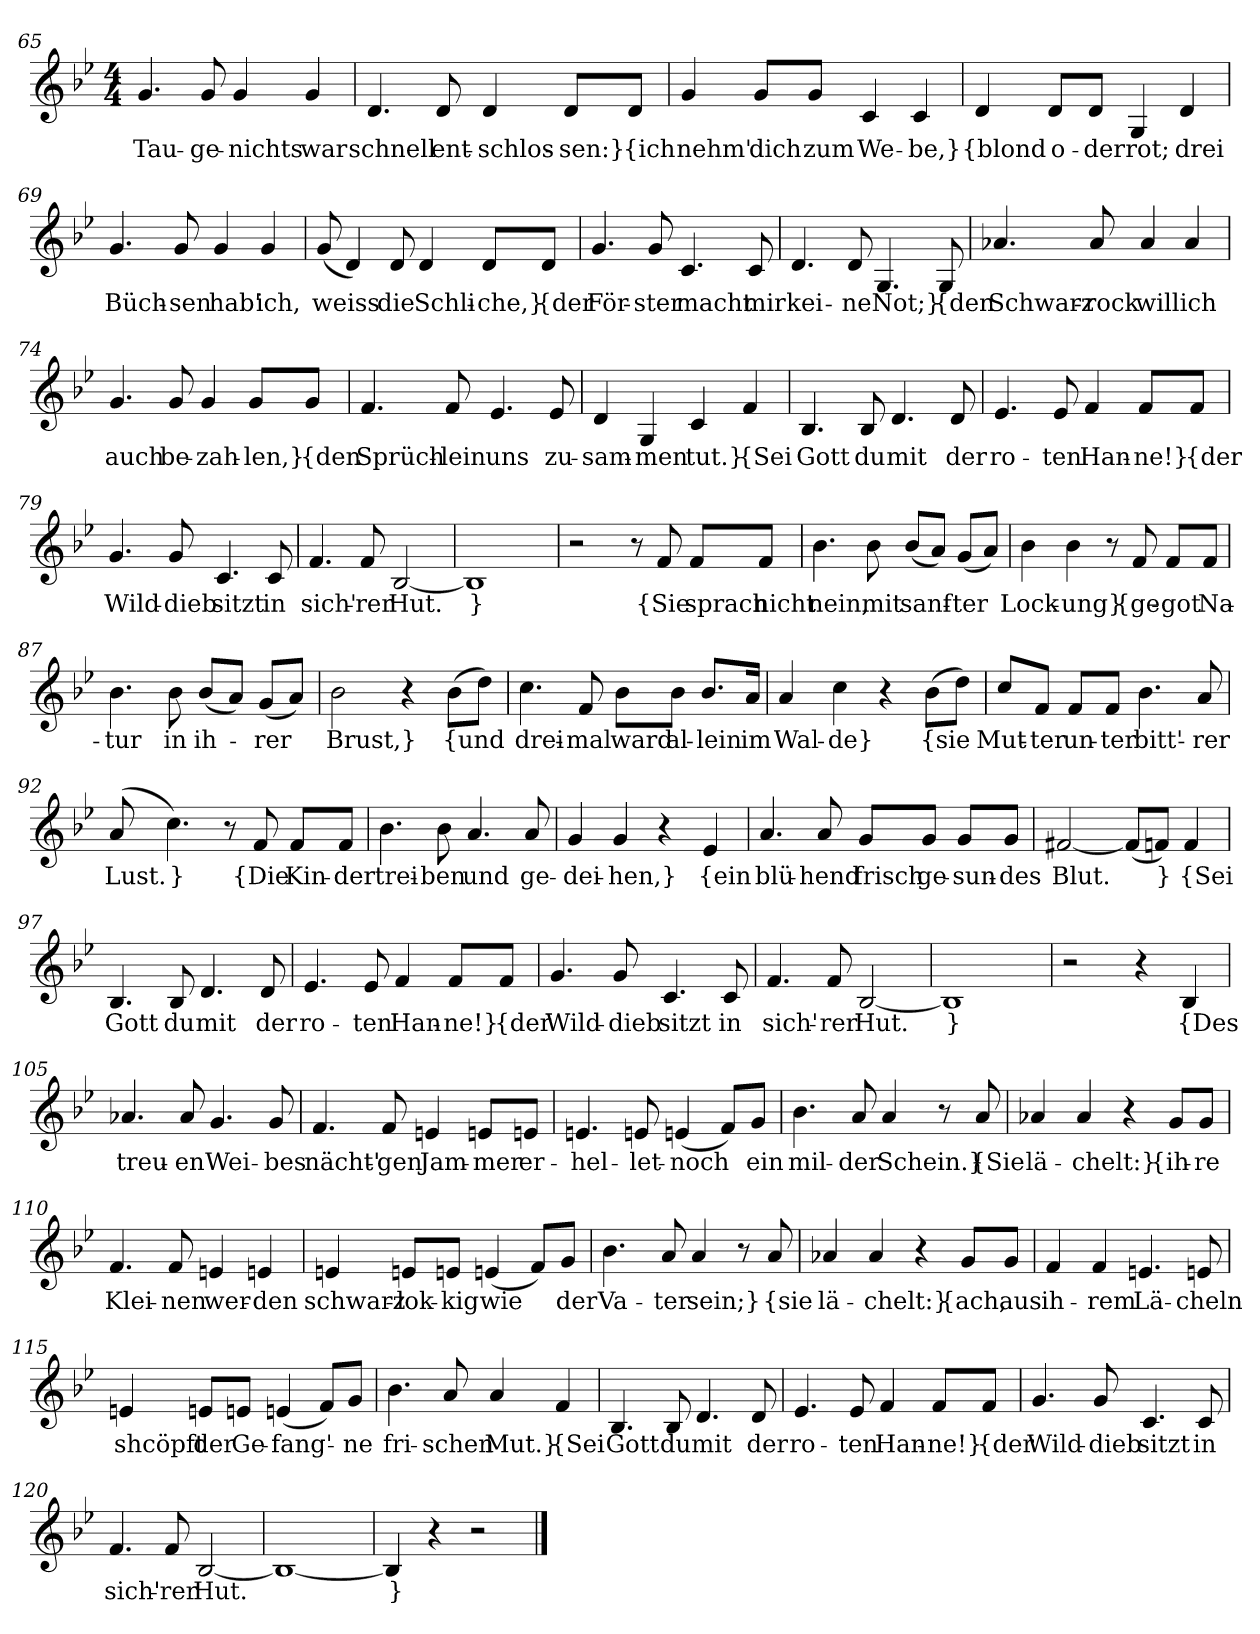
**kern	**text
*part1	*part1
*staff1	*staff1
*clefG2	*
*k[b-e-]	*
*M4/4	*
=65	=65
4.g	Tau-
8g	-ge-
4g	-nichts
4g	war
=66	=66
4.d	schnell
8d	ent-
4d	-schlos-
8d/L	-sen:}
8d/J	{ich
=67	=67
4g	nehm'
8g/L	dich
8g/J	zum
4c	We-
4c	-be,}
=68	=68
4d	{blond
8d/L	o-
8d/J	-der
4G	rot;
4d	drei
=69	=69
4.g	Büch-
8g	-sen
4g	hab'
4g	ich,
=70	=70
(8g	weiss
4d)	.
8d	die
4d	Schli-
8d/L	-che,}
8d/J	{der
=71	=71
4.g	För-
8g	-ster
4.c	macht
8c	mir
=72	=72
4.d	kei-
8d	-ne
4.G	Not;}
8G	{den
=73	=73
4.a-X	Schwarz-
8a-	-rock
4a-	will
4a-	ich
=74	=74
4.g	auch
8g	be-
4g	-zah-
8g/L	-len,}
8g/J	{den
=75	=75
4.f	Sprüch-
8f	-lein
4.e-	uns
8e-	zu-
=76	=76
4d	-sam-
4G	-men
4c	tut.}
4f	{Sei
=77	=77
4.B-	Gott
8B-	du
4.d	mit
8d	der
=78	=78
4.e-	ro-
8e-	-ten
4f	Han-
8f/L	-ne!}
8f/J	{der
=79	=79
4.g	Wild-
8g	-dieb
4.c	sitzt
8c	in
=80	=80
4.f	sich'-
8f	-rer
[2B-	Hut.
=81	=81
1B-]	}
=84	=84
2r	.
8r	.
8f	{Sie
8f/L	sprach
8f/J	nicht
=85	=85
4.b-	nein,
8b-	mit
(8b-/L	sanf-
8a/J)	.
(8g/L	-ter
8a/J)	.
=86	=86
4b-	Lock-
4b-	-ung}
8r	.
8f	{ge-
8f/L	-got
8f/J	Na-
=87	=87
4.b-	tur
8b-	in
(8b-/L	ih-
8a/J)	.
(8g/L	-rer
8a/J)	.
=88	=88
2b-	Brust,}
4r	.
(8b-\L	{und
8dd\J)	.
=89	=89
4.cc	drei-
8f	-mal
8b-\L	ward
8b-\J	al-
8.b-/L	-lein
16a/Jk	im
=90	=90
4a	Wal-
4cc	-de}
4r	.
(8b-\L	{sie
8dd\J)	.
=91	=91
8cc/L	Mut-
8f/J	-ter
8f/L	un-
8f/J	-ter
4.b-	bitt'-
8a	-rer
=92	=92
(8a	Lust.
4.cc)	}
8r	.
8f	{Die
8f/L	Kin-
8f/J	-der
=93	=93
4.b-	trei-
8b-	-ben
4.a	und
8a	ge-
=94	=94
4g	-dei-
4g	-hen,}
4r	.
4e-	{ein
=95	=95
4.a	blü-
8a	-hend
8g/L	frisch
8g/J	ge-
8g/L	sun-
8g/J	-des
=96	=96
[2f#X	Blut.
(8f#/L]	.
8fn/J)	}
4f	{Sei
=97	=97
4.B-	Gott
8B-	du
4.d	mit
8d	der
=98	=98
4.e-	ro-
8e-	-ten
4f	Han-
8f/L	-ne!}
8f/J	{der
=99	=99
4.g	Wild-
8g	-dieb
4.c	sitzt
8c	in
=100	=100
4.f	sich'-
8f	-rer
[2B-	Hut.
=101	=101
1B-]	}
=104	=104
2r	.
4r	.
4B-	{Des
=105	=105
4.a-X	treu-
8a-	-en
4.g	Wei-
8g	-bes
=106	=106
4.f	nächt'-
8f	gen
4en	Jam-
8en/L	-mer
8en/J	er-
=107	=107
4.en	-hel-
8en	-let-
(4en	noch
8f/L)	.
8g/J	ein
=108	=108
4.b-	mil-
8a	-der
4a	Schein.}
8r	.
8a	{Sie
=109	=109
4a-X	lä-
4a-	-chelt:}
4r	.
8g/L	{ih-
8g/J	-re
=110	=110
4.f	Klei-
8f	-nen
4en	wer-
4en	-den
=111	=111
4en	schwarz-
8en/L	-lok-
8en/J	-kig
(4en	wie
8f/L)	.
8g/J	der
=112	=112
4.b-	Va-
8a	-ter
4a	sein;}
8r	.
8a	{sie
=113	=113
4a-X	lä-
4a-	-chelt:}
4r	.
8g/L	{ach,
8g/J	aus
=114	=114
4f	ih-
4f	-rem
4.en	Lä-
8en	-cheln
=115	=115
4en	shcöpft
8en/L	der
8en/J	Ge-
(4en	-fang'-
8f/L)	.
8g/J	-ne
=116	=116
4.b-	fri-
8a	-schen
4a	Mut.}
4f	{Sei
=117	=117
4.B-	Gott
8B-	du
4.d	mit
8d	der
=118	=118
4.e-	ro-
8e-	-ten
4f	Han-
8f/L	-ne!}
8f/J	{der
=119	=119
4.g	Wild-
8g	-dieb
4.c	sitzt
8c	in
=120	=120
4.f	sich'-
8f	-rer
[2B-	Hut.
=121	=121
1B-_	.
=122	=122
4B-]	}
4r	.
2r	.
==	==
*-	*-
